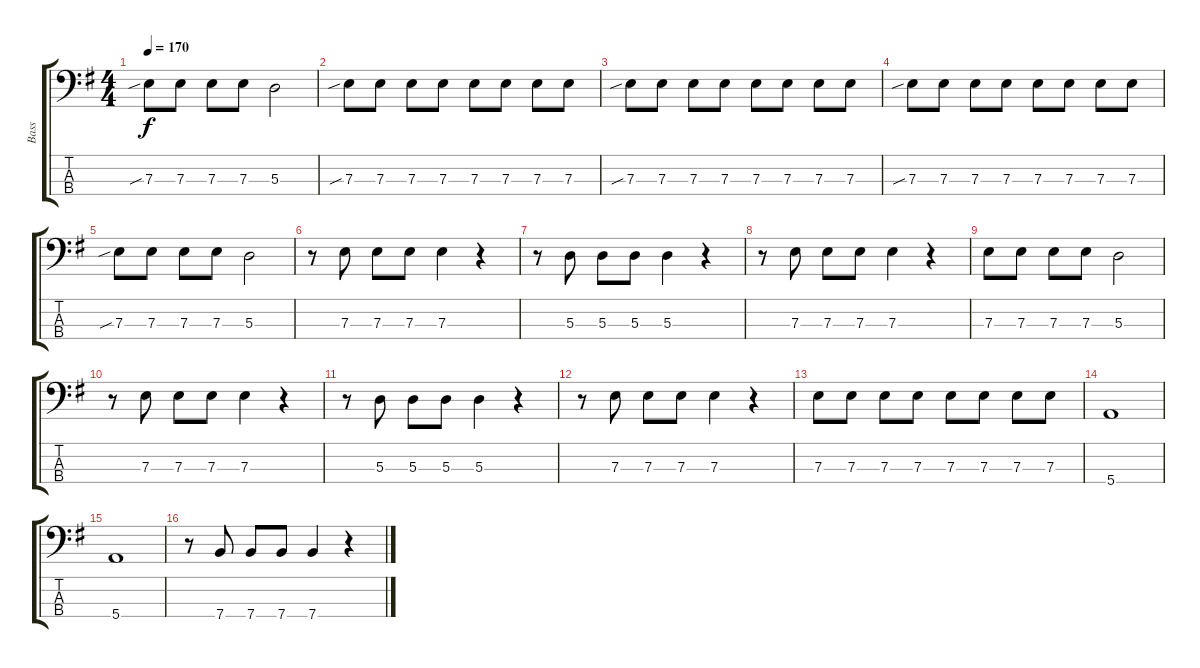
\track ("Bass" "Bass") {instrument electricbasspick}
\staff {score tabs}
\tuning (G2 D2 A1 E1) {hide}
\ts (4 4)
\tempo 170
\clef f4
\ks g
7.3{sib}.8{dy f} 7.3.8 7.3.8 7.3.8 5.3.2 |
7.3{sib}.8 7.3.8 7.3.8 7.3.8 7.3.8 7.3.8 7.3.8 7.3.8 |
7.3{sib}.8 7.3.8 7.3.8 7.3.8 7.3.8 7.3.8 7.3.8 7.3.8 |
7.3{sib}.8 7.3.8 7.3.8 7.3.8 7.3.8 7.3.8 7.3.8 7.3.8 |
7.3{sib}.8 7.3.8 7.3.8 7.3.8 5.3.2 |
r.8 7.3.8 7.3.8 7.3.8 7.3.4 r.4 |
r.8 5.3.8 5.3.8 5.3.8 5.3.4 r.4 |
r.8 7.3.8 7.3.8 7.3.8 7.3.4 r.4 |
7.3.8 7.3.8 7.3.8 7.3.8 5.3.2 |
r.8 7.3.8 7.3.8 7.3.8 7.3.4 r.4 |
r.8 5.3.8 5.3.8 5.3.8 5.3.4 r.4 |
r.8 7.3.8 7.3.8 7.3.8 7.3.4 r.4 |
7.3.8 7.3.8 7.3.8 7.3.8 7.3.8 7.3.8 7.3.8 7.3.8 |
5.4.1 |
5.4.1 |
r.8 7.4.8 7.4.8 7.4.8 7.4.4 r.4
